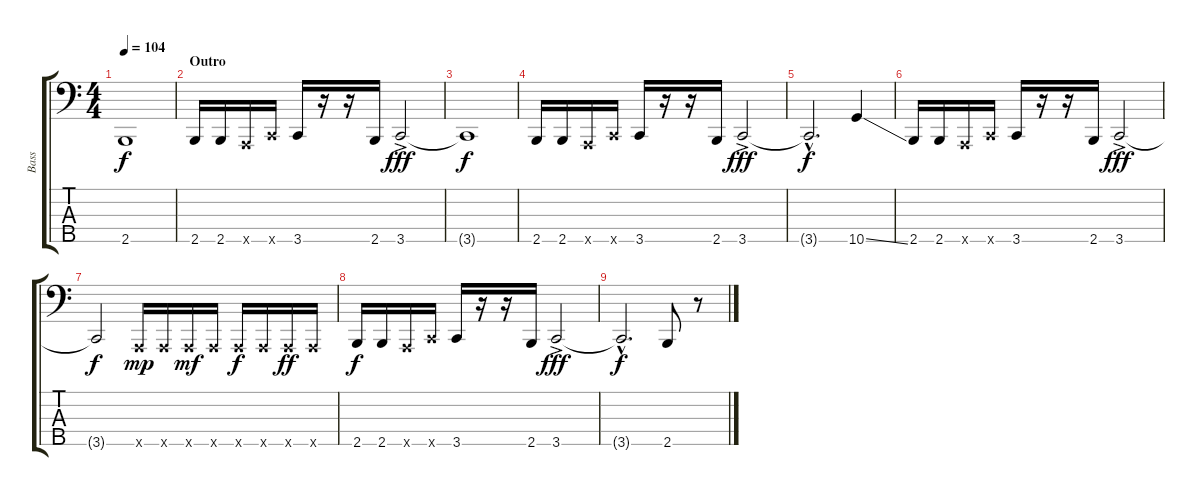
\track ("Bass" "Bass") {instrument slapbass1}
\staff {score tabs}
\tuning (G2 D2 A1 E1 A0) {hide}
\ts (4 4)
\tempo 104
\clef f4
\ks c
2.5.1{dy f} |
\section ("" "Outro")
2.5.16 2.5.16 0.5{x}.16 3.5{x}.16 3.5.16 r.16 r.16 2.5.16 3.5{ac}.2{dy fff} |
3.5{t}.1{dy f} |
2.5.16 2.5.16 0.5{x}.16 3.5{x}.16 3.5.16 r.16 r.16 2.5.16 3.5{ac}.2{dy fff} |
3.5{hac t}.2{d dy f} 10.5{ss}.4 |
2.5.16 2.5.16 0.5{x}.16 3.5{x}.16 3.5.16 r.16 r.16 2.5.16 3.5{ac}.2{dy fff} |
3.5{t}.2{dy f} 0.5{x}.16{dy mp} 0.5{x}.16 0.5{x}.16{dy mf} 0.5{x}.16 0.5{x}.16{dy f} 0.5{x}.16 0.5{x}.16{dy ff} 0.5{x}.16 |
2.5.16{dy f} 2.5.16 0.5{x}.16 3.5{x}.16 3.5.16 r.16 r.16 2.5.16 3.5{ac}.2{dy fff} |
3.5{hac t}.2{d dy f} 2.5.8 r.8
